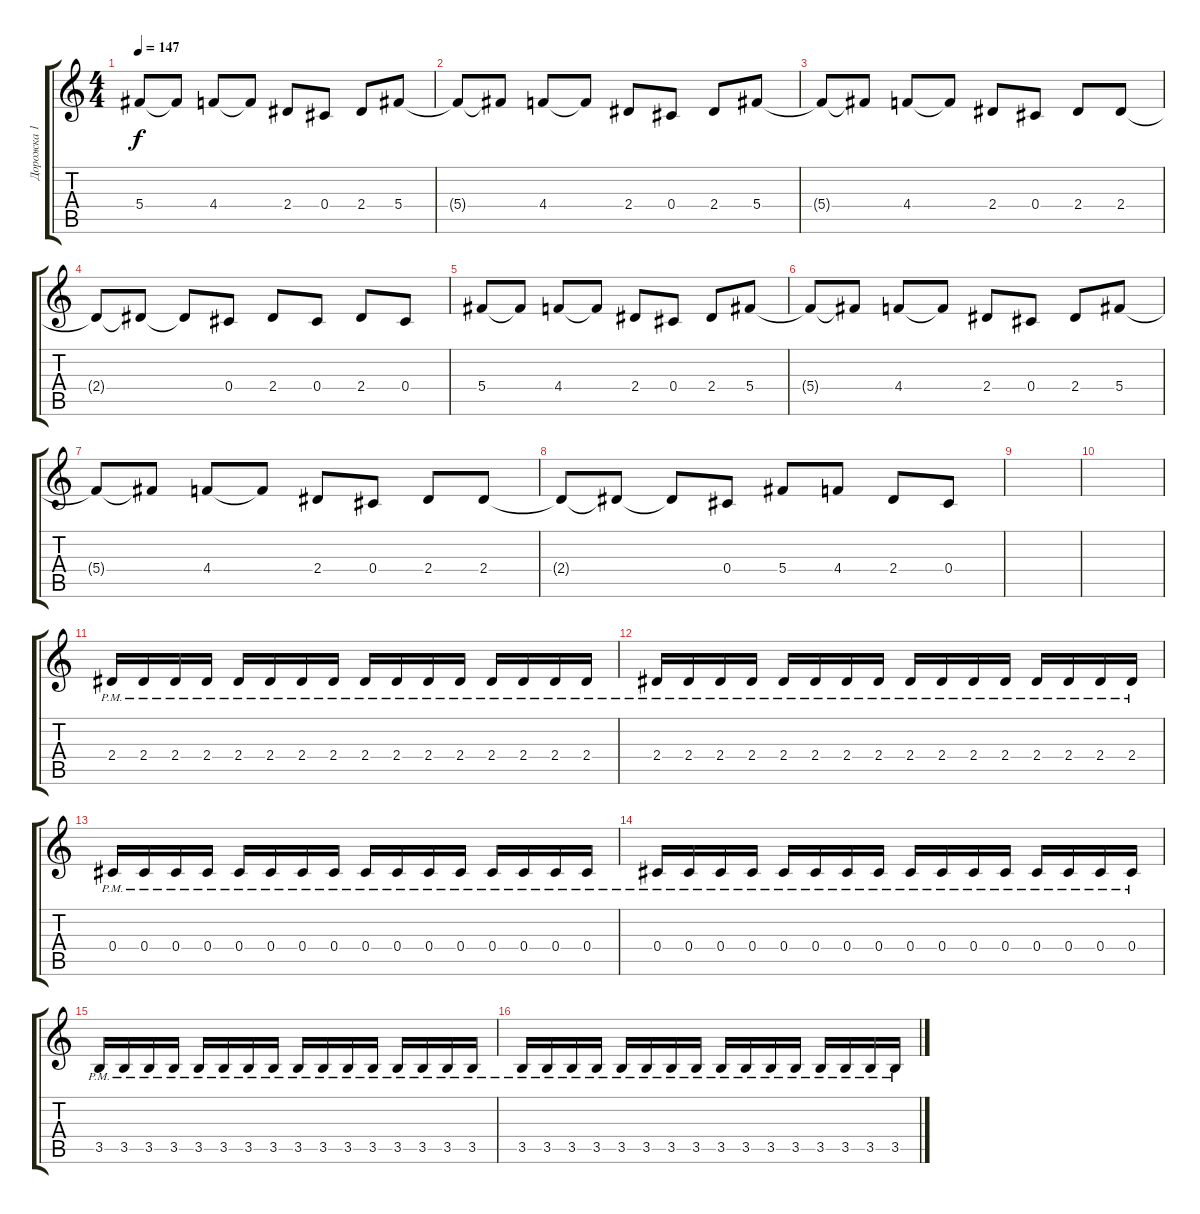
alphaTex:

\track ("Дорожка 1" "Дорожка 1") {instrument distortionguitar}
\staff {score tabs}
\tuning (Eb4 Bb3 Gb3 Db3 Ab2 Db2) {hide}
\ts (4 4)
\tempo 147
\clef g2
\ks c
5.4.8{dy f} 5.4{t}.8 4.4.8 4.4{t}.8 2.4.8 0.4.8 2.4.8 5.4.8 |
5.4{t}.8 5.4{t}.8 4.4.8 4.4{t}.8 2.4.8 0.4.8 2.4.8 5.4.8 |
5.4{t}.8 5.4{t}.8 4.4.8 4.4{t}.8 2.4.8 0.4.8 2.4.8 2.4.8 |
2.4{t}.8 2.4{t}.8 2.4{t}.8 0.4.8 2.4.8 0.4.8 2.4.8 0.4.8 |
5.4.8 5.4{t}.8 4.4.8 4.4{t}.8 2.4.8 0.4.8 2.4.8 5.4.8 |
5.4{t}.8 5.4{t}.8 4.4.8 4.4{t}.8 2.4.8 0.4.8 2.4.8 5.4.8 |
5.4{t}.8 5.4{t}.8 4.4.8 4.4{t}.8 2.4.8 0.4.8 2.4.8 2.4.8 |
2.4{t}.8 2.4{t}.8 2.4{t}.8 0.4.8 5.4.8 4.4.8 2.4.8 0.4.8 |
|
|
2.4{pm}.16 2.4{pm}.16 2.4{pm}.16 2.4{pm}.16 2.4{pm}.16 2.4{pm}.16 2.4{pm}.16 2.4{pm}.16 2.4{pm}.16 2.4{pm}.16 2.4{pm}.16 2.4{pm}.16 2.4{pm}.16 2.4{pm}.16 2.4{pm}.16 2.4{pm}.16 |
2.4{pm}.16 2.4{pm}.16 2.4{pm}.16 2.4{pm}.16 2.4{pm}.16 2.4{pm}.16 2.4{pm}.16 2.4{pm}.16 2.4{pm}.16 2.4{pm}.16 2.4{pm}.16 2.4{pm}.16 2.4{pm}.16 2.4{pm}.16 2.4{pm}.16 2.4{pm}.16 |
0.4{pm}.16 0.4{pm}.16 0.4{pm}.16 0.4{pm}.16 0.4{pm}.16 0.4{pm}.16 0.4{pm}.16 0.4{pm}.16 0.4{pm}.16 0.4{pm}.16 0.4{pm}.16 0.4{pm}.16 0.4{pm}.16 0.4{pm}.16 0.4{pm}.16 0.4{pm}.16 |
0.4{pm}.16 0.4{pm}.16 0.4{pm}.16 0.4{pm}.16 0.4{pm}.16 0.4{pm}.16 0.4{pm}.16 0.4{pm}.16 0.4{pm}.16 0.4{pm}.16 0.4{pm}.16 0.4{pm}.16 0.4{pm}.16 0.4{pm}.16 0.4{pm}.16 0.4{pm}.16 |
3.5{pm}.16 3.5{pm}.16 3.5{pm}.16 3.5{pm}.16 3.5{pm}.16 3.5{pm}.16 3.5{pm}.16 3.5{pm}.16 3.5{pm}.16 3.5{pm}.16 3.5{pm}.16 3.5{pm}.16 3.5{pm}.16 3.5{pm}.16 3.5{pm}.16 3.5{pm}.16 |
3.5{pm}.16 3.5{pm}.16 3.5{pm}.16 3.5{pm}.16 3.5{pm}.16 3.5{pm}.16 3.5{pm}.16 3.5{pm}.16 3.5{pm}.16 3.5{pm}.16 3.5{pm}.16 3.5{pm}.16 3.5{pm}.16 3.5{pm}.16 3.5{pm}.16 3.5{pm}.16
